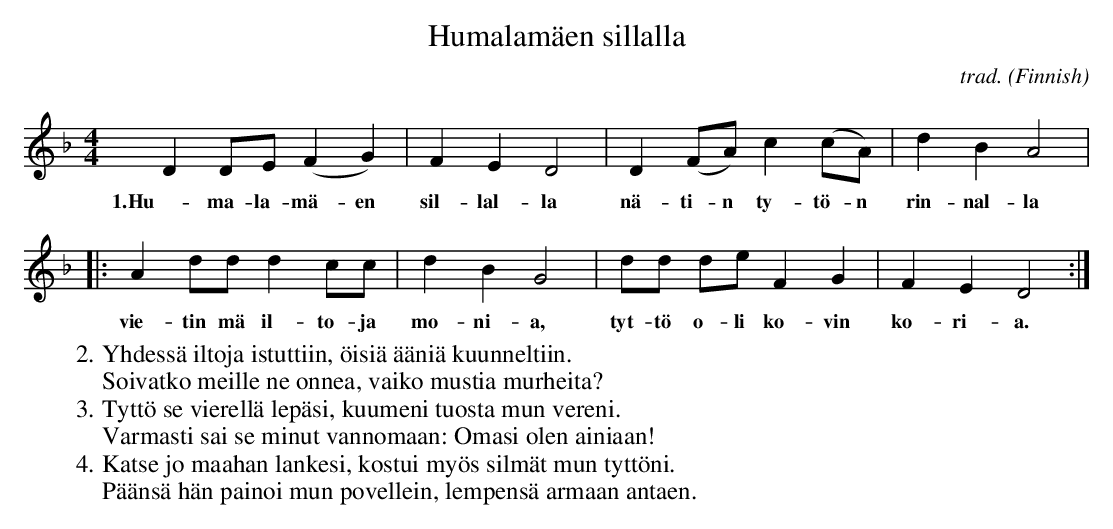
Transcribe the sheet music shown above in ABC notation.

X:1
T:Humalamäen sillalla
C:trad.
O:Finnish
M:4/4
L:1/4
K:D min
D D/2E/2 (F G) | F E D2 | D (F/2A/2) c (c/2A/2) | d B A2 |
w:1.Hu-ma-la-mä-en | sil-lal-la | nä-ti-n ty-tö-n | rin-nal-la |
|: A d/2d/2 d c/2c/2 | d B G2 | d/2d/2 d/2e/2 F G | F E D2 :|]
w:vie-tin mä il-to-ja | mo-ni-a, | tyt-tö o-li ko-vin | ko-ri-a.
W:2. Yhdessä iltoja istuttiin, öisiä ääniä kuunneltiin.
W:Soivatko meille ne onnea, vaiko mustia murheita?
W:3. Tyttö se vierellä lepäsi, kuumeni tuosta mun vereni.
W:Varmasti sai se minut vannomaan: Omasi olen ainiaan!
W:4. Katse jo maahan lankesi, kostui myös silmät mun tyttöni.
W:Päänsä hän painoi mun povellein, lempensä armaan antaen.
